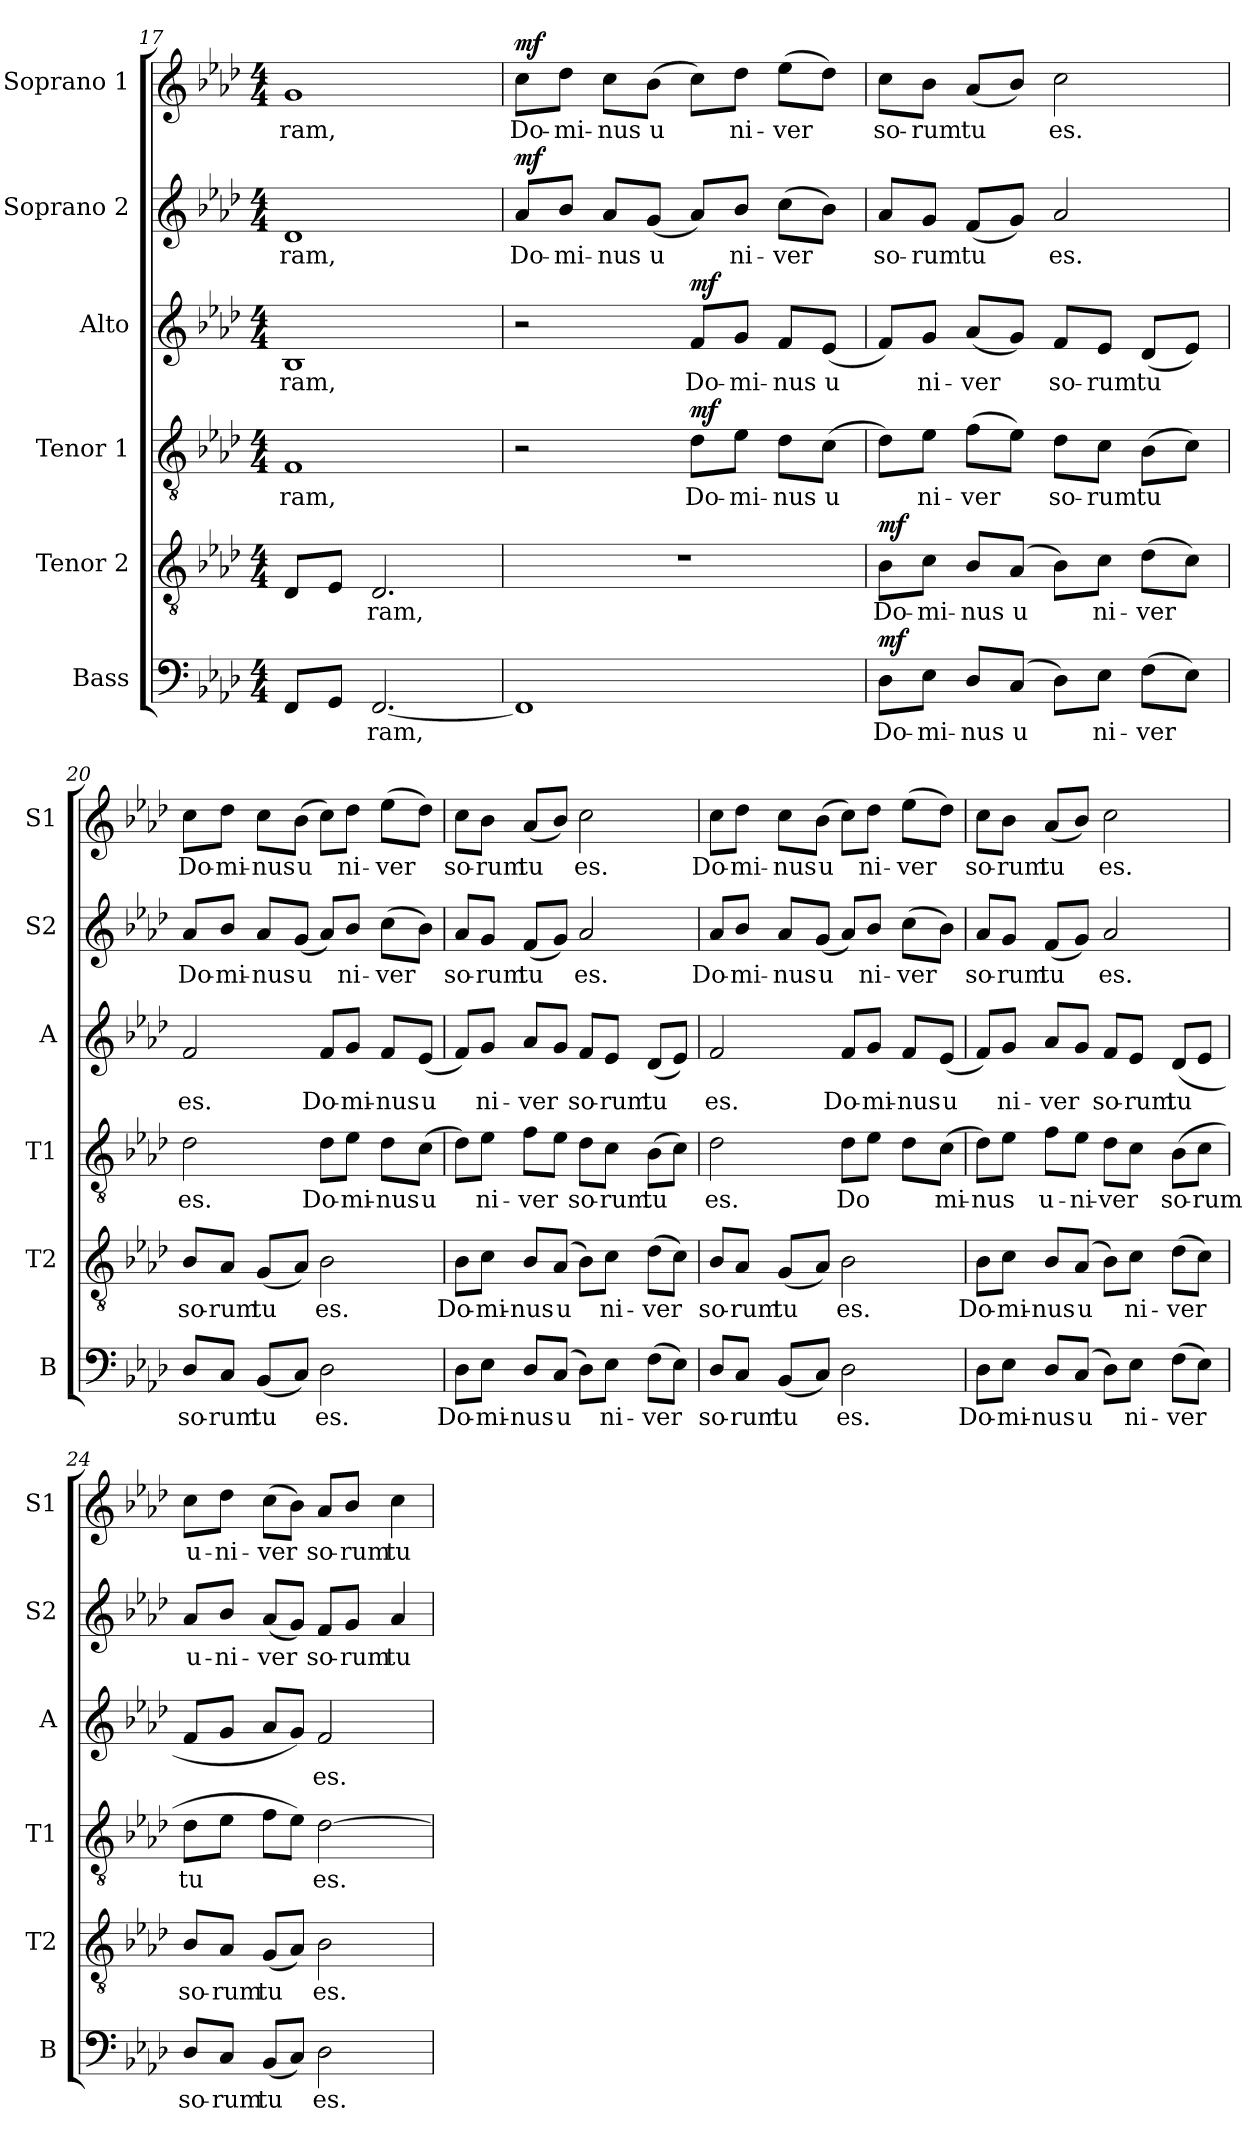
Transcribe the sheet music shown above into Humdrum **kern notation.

**kern	**text	**dynam	**kern	**text	**dynam	**kern	**text	**dynam	**kern	**text	**dynam	**kern	**text	**dynam	**kern	**text	**dynam
*part6	*part6	*part6	*part5	*part5	*part5	*part4	*part4	*part4	*part3	*part3	*part3	*part2	*part2	*part2	*part1	*part1	*part1
*staff6	*staff6	*staff6	*staff5	*staff5	*staff5	*staff4	*staff4	*staff4	*staff3	*staff3	*staff3	*staff2	*staff2	*staff2	*staff1	*staff1	*staff1
*I"Bass	*	*	*I"Tenor 2	*	*	*I"Tenor 1	*	*	*I"Alto	*	*	*I"Soprano 2	*	*	*I"Soprano 1	*	*
*I'B	*	*	*I'T2	*	*	*I'T1	*	*	*I'A	*	*	*I'S2	*	*	*I'S1	*	*
*clefF4	*	*	*clefGv2	*	*	*clefGv2	*	*	*clefG2	*	*	*clefG2	*	*	*clefG2	*	*
*k[b-e-a-d-]	*	*	*k[b-e-a-d-]	*	*	*k[b-e-a-d-]	*	*	*k[b-e-a-d-]	*	*	*k[b-e-a-d-]	*	*	*k[b-e-a-d-]	*	*
*A-:	*	*	*A-:	*	*	*A-:	*	*	*A-:	*	*	*A-:	*	*	*A-:	*	*
*M4/4	*	*	*M4/4	*	*	*M4/4	*	*	*M4/4	*	*	*M4/4	*	*	*M4/4	*	*
=17	=17	=17	=17	=17	=17	=17	=17	=17	=17	=17	=17	=17	=17	=17	=17	=17	=17
!	!LO:LY:b	!	!	!LO:LY:b	!	!	!LO:LY:b:cj	!	!	!LO:LY:b:cj	!	!	!LO:LY:b:cj	!	!	!LO:LY:b:cj	!
8FF/L	--	.	8D-/L	--	.	1F	-ram,	.	1B-	-ram,	.	1d-	-ram,	.	1g	-ram,	.
!	!LO:LY:b	!	!	!LO:LY:b	!	!	!	!	!	!	!	!	!	!	!	!	!
8GG/J	--	.	8E-/J	--	.	.	.	.	.	.	.	.	.	.	.	.	.
!	!LO:LY:b	!	!	!LO:LY:b	!	!	!	!	!	!	!	!	!	!	!	!	!
[<2.FF/	-ram,	.	2.D-/	-ram,	.	.	.	.	.	.	.	.	.	.	.	.	.
=18	=18	=18	=18	=18	=18	=18	=18	=18	=18	=18	=18	=18	=18	=18	=18	=18	=18
!	!LO:LY:b	!	!	!	!	!	!	!	!	!	!	!	!LO:LY:b:cj	!LO:DY:a	!	!LO:LY:b:cj	!LO:DY:a
1FF]	.	.	1r	.	.	2r	.	.	2r	.	.	8a-/L	Do-	mf	8cc\L	Do-	mf
!	!	!	!	!	!	!	!	!	!	!	!	!	!LO:LY:b:cj	!	!	!LO:LY:b:cj	!
.	.	.	.	.	.	.	.	.	.	.	.	8b-/J	-mi-	.	8dd-\J	-mi-	.
!	!	!	!	!	!	!	!	!	!	!	!	!	!LO:LY:b:cj	!	!	!LO:LY:b:cj	!
.	.	.	.	.	.	.	.	.	.	.	.	8a-/L	-nus	.	8cc\L	-nus	.
!	!	!	!	!	!	!	!	!	!	!	!	!	!LO:LY:b:cj	!	!	!LO:LY:b:cj	!
.	.	.	.	.	.	.	.	.	.	.	.	(<8g/J	u-	.	(>8b-\J	u	.
!	!	!	!	!	!	!	!LO:LY:b:cj	!LO:DY:a	!	!LO:LY:b:cj	!LO:DY:a	!	!LO:LY:b:cj	!	!	!LO:LY:b:cj	!
.	.	.	.	.	.	8d-\L	Do-	mf	8f/L	Do-	mf	8a-/L)	--	.	8cc\L)	.	.
!	!	!	!	!	!	!	!LO:LY:b:cj	!	!	!LO:LY:b:cj	!	!	!LO:LY:b:cj	!	!	!LO:LY:b:cj	!
.	.	.	.	.	.	8e-\J	-mi-	.	8g/J	-mi-	.	8b-/J	-ni-	.	8dd-\J	ni-	.
!	!	!	!	!	!	!	!LO:LY:b:cj	!	!	!LO:LY:b:cj	!	!	!LO:LY:b:cj	!	!	!LO:LY:b:cj	!
.	.	.	.	.	.	8d-\L	-nus	.	8f/L	-nus	.	(>8cc\L	-ver-	.	(>8ee-\L	-ver-	.
!	!	!	!	!	!	!	!LO:LY:b:cj	!	!	!LO:LY:b:cj	!	!	!LO:LY:b:cj	!	!	!LO:LY:b:cj	!
.	.	.	.	.	.	(>8c\J	u-	.	(<8e-/J	u-	.	8b-\J)	--	.	8dd-\J)	--	.
=19	=19	=19	=19	=19	=19	=19	=19	=19	=19	=19	=19	=19	=19	=19	=19	=19	=19
!	!LO:LY:b	!LO:DY:a	!	!LO:LY:b	!LO:DY:a	!	!LO:LY:b:cj	!	!	!LO:LY:b:cj	!	!	!LO:LY:b:cj	!	!	!LO:LY:b:cj	!
8D-\L	Do-	mf	8B-\L	Do-	mf	8d-\L)	--	.	8f/L)	--	.	8a-/L	-so-	.	8cc\L	-so-	.
!	!LO:LY:b	!	!	!LO:LY:b	!	!	!LO:LY:b:cj	!	!	!LO:LY:b:cj	!	!	!LO:LY:b:cj	!	!	!LO:LY:b:cj	!
8E-\J	-mi-	.	8c\J	-mi-	.	8e-\J	-ni-	.	8g/J	-ni-	.	8g/J	-rum	.	8b-\J	-rum	.
!	!LO:LY:b	!	!	!LO:LY:b	!	!	!LO:LY:b:cj	!	!	!LO:LY:b:cj	!	!	!LO:LY:b:cj	!	!	!LO:LY:b:cj	!
8D-/L	-nus	.	8B-/L	-nus	.	(>8f\L	-ver-	.	(<8a-/L	-ver-	.	(<8f/L	tu	.	(<8a-/L	tu	.
!	!LO:LY:b	!	!	!LO:LY:b	!	!	!LO:LY:b:cj	!	!	!LO:LY:b:cj	!	!	!LO:LY:b:cj	!	!	!LO:LY:b:cj	!
(>8C/J	u-	.	(>8A-/J	u-	.	8e-\J)	--	.	8g/J)	--	.	8g/J)	.	.	8b-/J)	.	.
!	!LO:LY:b	!	!	!LO:LY:b	!	!	!LO:LY:b:cj	!	!	!LO:LY:b:cj	!	!	!LO:LY:b:cj	!	!	!LO:LY:b:cj	!
8D-\L)	--	.	8B-\L)	--	.	8d-\L	-so-	.	8f/L	-so-	.	2a-/	es.	.	2cc\	es.	.
!	!LO:LY:b	!	!	!LO:LY:b	!	!	!LO:LY:b:cj	!	!	!LO:LY:b:cj	!	!	!	!	!	!	!
8E-\J	-ni-	.	8c\J	-ni-	.	8c\J	-rum	.	8e-/J	-rum	.	.	.	.	.	.	.
!	!LO:LY:b	!	!	!LO:LY:b	!	!	!LO:LY:b:cj	!	!	!LO:LY:b:cj	!	!	!	!	!	!	!
(>8F\L	-ver-	.	(>8d-\L	-ver-	.	(>8B-\L	tu	.	(<8d-/L	tu	.	.	.	.	.	.	.
!	!LO:LY:b	!	!	!LO:LY:b	!	!	!LO:LY:b:cj	!	!	!LO:LY:b:cj	!	!	!	!	!	!	!
8E-\J)	--	.	8c\J)	--	.	8c\J)	.	.	8e-/J)	.	.	.	.	.	.	.	.
!!LO:PB:g=z
=20	=20	=20	=20	=20	=20	=20	=20	=20	=20	=20	=20	=20	=20	=20	=20	=20	=20
!	!LO:LY:b	!	!	!LO:LY:b	!	!	!LO:LY:b:cj	!	!	!LO:LY:b:cj	!	!	!LO:LY:b:cj	!	!	!LO:LY:b:cj	!
8D-/L	-so-	.	8B-/L	-so-	.	2d-\	es.	.	2f/	es.	.	8a-/L	Do-	.	8cc\L	Do-	.
!	!LO:LY:b	!	!	!LO:LY:b	!	!	!	!	!	!	!	!	!LO:LY:b:cj	!	!	!LO:LY:b:cj	!
8C/J	-rum	.	8A-/J	-rum	.	.	.	.	.	.	.	8b-/J	-mi-	.	8dd-\J	-mi-	.
!	!LO:LY:b	!	!	!LO:LY:b	!	!	!	!	!	!	!	!	!LO:LY:b:cj	!	!	!LO:LY:b:cj	!
(<8BB-/L	tu	.	(<8G/L	tu	.	.	.	.	.	.	.	8a-/L	-nus	.	8cc\L	-nus	.
!	!LO:LY:b	!	!	!LO:LY:b	!	!	!	!	!	!	!	!	!LO:LY:b:cj	!	!	!LO:LY:b:cj	!
8C/J)	.	.	8A-/J)	.	.	.	.	.	.	.	.	(<8g/J	u-	.	(>8b-\J	u-	.
!	!LO:LY:b	!	!	!LO:LY:b	!	!	!LO:LY:b:cj	!	!	!LO:LY:b:cj	!	!	!LO:LY:b:cj	!	!	!LO:LY:b:cj	!
2D-\	es.	.	2B-\	es.	.	8d-\L	Do-	.	8f/L	Do-	.	8a-/L)	--	.	8cc\L)	--	.
!	!	!	!	!	!	!	!LO:LY:b:cj	!	!	!LO:LY:b:cj	!	!	!LO:LY:b:cj	!	!	!LO:LY:b:cj	!
.	.	.	.	.	.	8e-\J	-mi-	.	8g/J	-mi-	.	8b-/J	-ni-	.	8dd-\J	-ni-	.
!	!	!	!	!	!	!	!LO:LY:b:cj	!	!	!LO:LY:b:cj	!	!	!LO:LY:b:cj	!	!	!LO:LY:b:cj	!
.	.	.	.	.	.	8d-\L	-nus	.	8f/L	-nus	.	(>8cc\L	-ver-	.	(>8ee-\L	-ver-	.
!	!	!	!	!	!	!	!LO:LY:b:cj	!	!	!LO:LY:b:cj	!	!	!LO:LY:b:cj	!	!	!LO:LY:b:cj	!
.	.	.	.	.	.	(>8c\J	u-	.	(<8e-/J	u-	.	8b-\J)	--	.	8dd-\J)	--	.
=21	=21	=21	=21	=21	=21	=21	=21	=21	=21	=21	=21	=21	=21	=21	=21	=21	=21
!	!LO:LY:b	!	!	!LO:LY:b	!	!	!LO:LY:b:cj	!	!	!LO:LY:b:cj	!	!	!LO:LY:b:cj	!	!	!LO:LY:b:cj	!
8D-\L	Do-	.	8B-\L	Do-	.	8d-\L)	--	.	8f/L)	--	.	8a-/L	-so-	.	8cc\L	-so-	.
!	!LO:LY:b	!	!	!LO:LY:b	!	!	!LO:LY:b:cj	!	!	!LO:LY:b:cj	!	!	!LO:LY:b:cj	!	!	!LO:LY:b:cj	!
8E-\J	-mi-	.	8c\J	-mi-	.	8e-\J	-ni-	.	8g/J	-ni-	.	8g/J	-rum	.	8b-\J	-rum	.
!	!LO:LY:b	!	!	!LO:LY:b	!	!	!LO:LY:b:cj	!	!	!LO:LY:b:cj	!	!	!LO:LY:b:cj	!	!	!LO:LY:b:cj	!
8D-/L	-nus	.	8B-/L	-nus	.	8f\L	-ver-	.	8a-/L	-ver-	.	(<8f/L	tu	.	(<8a-/L	tu	.
!	!LO:LY:b	!	!	!LO:LY:b	!	!	!LO:LY:b:cj	!	!	!LO:LY:b:cj	!	!	!LO:LY:b:cj	!	!	!LO:LY:b:cj	!
(>8C/J	u-	.	(>8A-/J	u-	.	8e-\J	--	.	8g/J	--	.	8g/J)	.	.	8b-/J)	.	.
!	!LO:LY:b	!	!	!LO:LY:b	!	!	!LO:LY:b:cj	!	!	!LO:LY:b:cj	!	!	!LO:LY:b:cj	!	!	!LO:LY:b:cj	!
8D-\L)	--	.	8B-\L)	--	.	8d-\L	-so-	.	8f/L	-so-	.	2a-/	es.	.	2cc\	es.	.
!	!LO:LY:b	!	!	!LO:LY:b	!	!	!LO:LY:b:cj	!	!	!LO:LY:b:cj	!	!	!	!	!	!	!
8E-\J	-ni-	.	8c\J	-ni-	.	8c\J	-rum	.	8e-/J	-rum	.	.	.	.	.	.	.
!	!LO:LY:b	!	!	!LO:LY:b	!	!	!LO:LY:b:cj	!	!	!LO:LY:b:cj	!	!	!	!	!	!	!
(>8F\L	-ver-	.	(>8d-\L	-ver-	.	(>8B-\L	tu	.	(<8d-/L	tu	.	.	.	.	.	.	.
!	!LO:LY:b	!	!	!LO:LY:b	!	!	!LO:LY:b:cj	!	!	!LO:LY:b:cj	!	!	!	!	!	!	!
8E-\J)	--	.	8c\J)	--	.	8c\J)	.	.	8e-/J)	.	.	.	.	.	.	.	.
=22	=22	=22	=22	=22	=22	=22	=22	=22	=22	=22	=22	=22	=22	=22	=22	=22	=22
!	!LO:LY:b	!	!	!LO:LY:b	!	!	!LO:LY:b:cj	!	!	!LO:LY:b:cj	!	!	!LO:LY:b:cj	!	!	!LO:LY:b:cj	!
8D-/L	-so-	.	8B-/L	-so-	.	2d-\	es.	.	2f/	es.	.	8a-/L	Do-	.	8cc\L	Do-	.
!	!LO:LY:b	!	!	!LO:LY:b	!	!	!	!	!	!	!	!	!LO:LY:b:cj	!	!	!LO:LY:b:cj	!
8C/J	-rum	.	8A-/J	-rum	.	.	.	.	.	.	.	8b-/J	-mi-	.	8dd-\J	-mi-	.
!	!LO:LY:b	!	!	!LO:LY:b	!	!	!	!	!	!	!	!	!LO:LY:b:cj	!	!	!LO:LY:b:cj	!
(<8BB-/L	tu	.	(<8G/L	tu	.	.	.	.	.	.	.	8a-/L	-nus	.	8cc\L	-nus	.
!	!LO:LY:b	!	!	!LO:LY:b	!	!	!	!	!	!	!	!	!LO:LY:b:cj	!	!	!LO:LY:b:cj	!
8C/J)	.	.	8A-/J)	.	.	.	.	.	.	.	.	(<8g/J	u-	.	(>8b-\J	u-	.
!	!LO:LY:b	!	!	!LO:LY:b	!	!	!LO:LY:b:cj	!	!	!LO:LY:b:cj	!	!	!LO:LY:b:cj	!	!	!LO:LY:b:cj	!
2D-\	es.	.	2B-\	es.	.	8d-\L	Do-	.	8f/L	Do-	.	8a-/L)	--	.	8cc\L)	--	.
!	!	!	!	!	!	!	!LO:LY:b:cj	!	!	!LO:LY:b:cj	!	!	!LO:LY:b:cj	!	!	!LO:LY:b:cj	!
.	.	.	.	.	.	8e-\J	--	.	8g/J	-mi-	.	8b-/J	-ni-	.	8dd-\J	-ni-	.
!	!	!	!	!	!	!	!LO:LY:b:cj	!	!	!LO:LY:b:cj	!	!	!LO:LY:b:cj	!	!	!LO:LY:b:cj	!
.	.	.	.	.	.	8d-\L	--	.	8f/L	-nus	.	(>8cc\L	-ver-	.	(>8ee-\L	-ver-	.
!	!	!	!	!	!	!	!LO:LY:b:cj	!	!	!LO:LY:b:cj	!	!	!LO:LY:b:cj	!	!	!LO:LY:b:cj	!
.	.	.	.	.	.	(>8c\J	-mi-	.	(<8e-/J	u-	.	8b-\J)	--	.	8dd-\J)	--	.
!!LO:PB:g=z
=23	=23	=23	=23	=23	=23	=23	=23	=23	=23	=23	=23	=23	=23	=23	=23	=23	=23
!	!LO:LY:b	!	!	!LO:LY:b	!	!	!LO:LY:b:cj	!	!	!LO:LY:b:cj	!	!	!LO:LY:b:cj	!	!	!LO:LY:b:cj	!
8D-\L	Do-	.	8B-\L	Do-	.	8d-\L)	-nus	.	8f/L)	--	.	8a-/L	-so-	.	8cc\L	-so-	.
!	!LO:LY:b	!	!	!LO:LY:b	!	!	!LO:LY:b:cj	!	!	!LO:LY:b:cj	!	!	!LO:LY:b:cj	!	!	!LO:LY:b:cj	!
8E-\J	-mi-	.	8c\J	-mi-	.	8e-\J	.	.	8g/J	-ni-	.	8g/J	-rum	.	8b-\J	-rum	.
!	!LO:LY:b	!	!	!LO:LY:b	!	!	!LO:LY:b:cj	!	!	!LO:LY:b:cj	!	!	!LO:LY:b:cj	!	!	!LO:LY:b:cj	!
8D-/L	-nus	.	8B-/L	-nus	.	8f\L	u-	.	8a-/L	-ver-	.	(<8f/L	tu	.	(<8a-/L	tu	.
!	!LO:LY:b	!	!	!LO:LY:b	!	!	!LO:LY:b:cj	!	!	!LO:LY:b:cj	!	!	!LO:LY:b:cj	!	!	!LO:LY:b:cj	!
(>8C/J	u-	.	(>8A-/J	u-	.	8e-\J	-ni-	.	8g/J	--	.	8g/J)	.	.	8b-/J)	.	.
!	!LO:LY:b	!	!	!LO:LY:b	!	!	!LO:LY:b:cj	!	!	!LO:LY:b:cj	!	!	!LO:LY:b:cj	!	!	!LO:LY:b:cj	!
8D-\L)	--	.	8B-\L)	--	.	8d-\L	-ver-	.	8f/L	-so-	.	2a-/	es.	.	2cc\	es.	.
!	!LO:LY:b	!	!	!LO:LY:b	!	!	!LO:LY:b:cj	!	!	!LO:LY:b:cj	!	!	!	!	!	!	!
8E-\J	-ni-	.	8c\J	-ni-	.	8c\J	--	.	8e-/J	-rum	.	.	.	.	.	.	.
!	!LO:LY:b	!	!	!LO:LY:b	!	!	!LO:LY:b:cj	!	!	!LO:LY:b:cj	!	!	!	!	!	!	!
(>8F\L	-ver-	.	(>8d-\L	-ver-	.	(>8B-\L	-so-	.	(<8d-/L	tu	.	.	.	.	.	.	.
!	!LO:LY:b	!	!	!LO:LY:b	!	!	!LO:LY:b:cj	!	!	!LO:LY:b:cj	!	!	!	!	!	!	!
8E-\J)	--	.	8c\J)	--	.	8c\J	-rum	.	8e-/J	.	.	.	.	.	.	.	.
=24	=24	=24	=24	=24	=24	=24	=24	=24	=24	=24	=24	=24	=24	=24	=24	=24	=24
!	!LO:LY:b	!	!	!LO:LY:b	!	!	!LO:LY:b:cj	!	!	!LO:LY:b:cj	!	!	!LO:LY:b:cj	!	!	!LO:LY:b:cj	!
8D-/L	-so-	.	8B-/L	-so-	.	8d-\L	tu	.	8f/L	.	.	8a-/L	u-	.	8cc\L	u-	.
!	!LO:LY:b	!	!	!LO:LY:b	!	!	!LO:LY:b:cj	!	!	!LO:LY:b:cj	!	!	!LO:LY:b:cj	!	!	!LO:LY:b:cj	!
8C/J	-rum	.	8A-/J	-rum	.	8e-\J	.	.	8g/J	.	.	8b-/J	-ni-	.	8dd-\J	-ni-	.
!	!LO:LY:b	!	!	!LO:LY:b	!	!	!LO:LY:b:cj	!	!	!LO:LY:b:cj	!	!	!LO:LY:b:cj	!	!	!LO:LY:b:cj	!
(<8BB-/L	tu	.	(<8G/L	tu	.	8f\L	.	.	8a-/L	.	.	(<8a-/L	-ver-	.	(>8cc\L	-ver-	.
!	!LO:LY:b	!	!	!LO:LY:b	!	!	!LO:LY:b:cj	!	!	!LO:LY:b:cj	!	!	!LO:LY:b:cj	!	!	!LO:LY:b:cj	!
8C/J)	.	.	8A-/J)	.	.	8e-\J)	.	.	8g/J)	.	.	8g/J)	--	.	8b-\J)	--	.
!	!LO:LY:b	!	!	!LO:LY:b	!	!	!LO:LY:b:cj	!	!	!LO:LY:b:cj	!	!	!LO:LY:b:cj	!	!	!LO:LY:b:cj	!
2D-\	es.	.	2B-\	es.	.	[>2d-\	es.	.	2f/	es.	.	8f/L	-so-	.	8a-/L	-so-	.
!	!	!	!	!	!	!	!	!	!	!	!	!	!LO:LY:b:cj	!	!	!LO:LY:b:cj	!
.	.	.	.	.	.	.	.	.	.	.	.	8g/J	-rum	.	8b-/J	-rum	.
!	!	!	!	!	!	!	!	!	!	!	!	!	!LO:LY:b:cj	!	!	!LO:LY:b:cj	!
.	.	.	.	.	.	.	.	.	.	.	.	4a-/	tu	.	4cc\	tu	.
=	=	=	=	=	=	=	=	=	=	=	=	=	=	=	=	=	=
*-	*-	*-	*-	*-	*-	*-	*-	*-	*-	*-	*-	*-	*-	*-	*-	*-	*-
